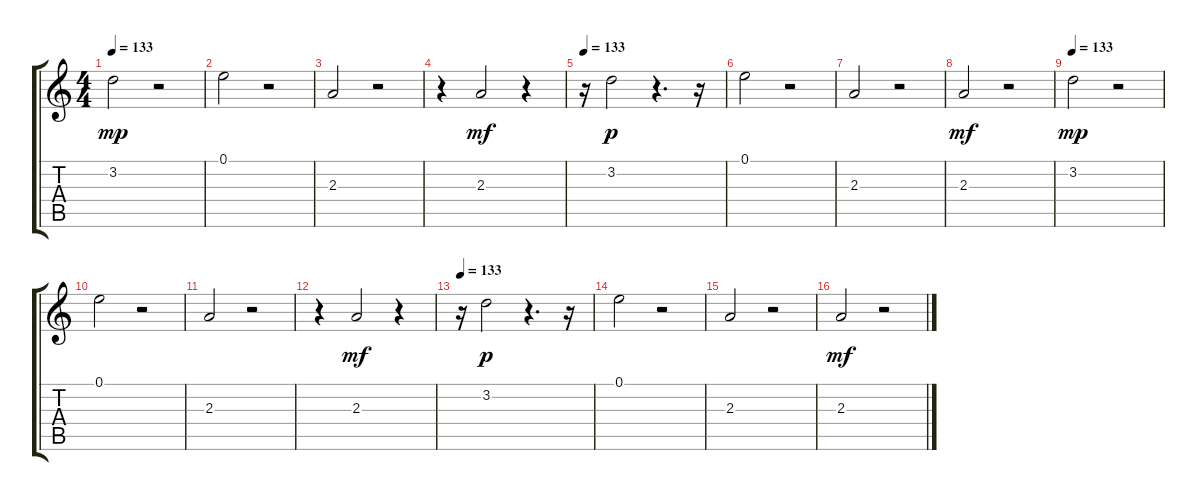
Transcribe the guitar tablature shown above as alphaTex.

\track "" {instrument electricbassfinger}
\staff {score tabs}
\tuning (E4 B3 G3 D3 A2 E2) {hide}
\ts (4 4)
\tempo 133
\clef g2
\ks c
3.2.2{dy mp} r.2 |
0.1.2 r.2 |
2.3.2 r.2 |
r.4 2.3.2{dy mf} r.4 |
\tempo 133
r.16 3.2.2{dy p} r.4{d} r.16 |
0.1.2 r.2 |
2.3.2 r.2 |
2.3.2{dy mf} r.2 |
\tempo 133
3.2.2{dy mp} r.2 |
0.1.2 r.2 |
2.3.2 r.2 |
r.4 2.3.2{dy mf} r.4 |
\tempo 133
r.16 3.2.2{dy p} r.4{d} r.16 |
0.1.2 r.2 |
2.3.2 r.2 |
2.3.2{dy mf} r.2
